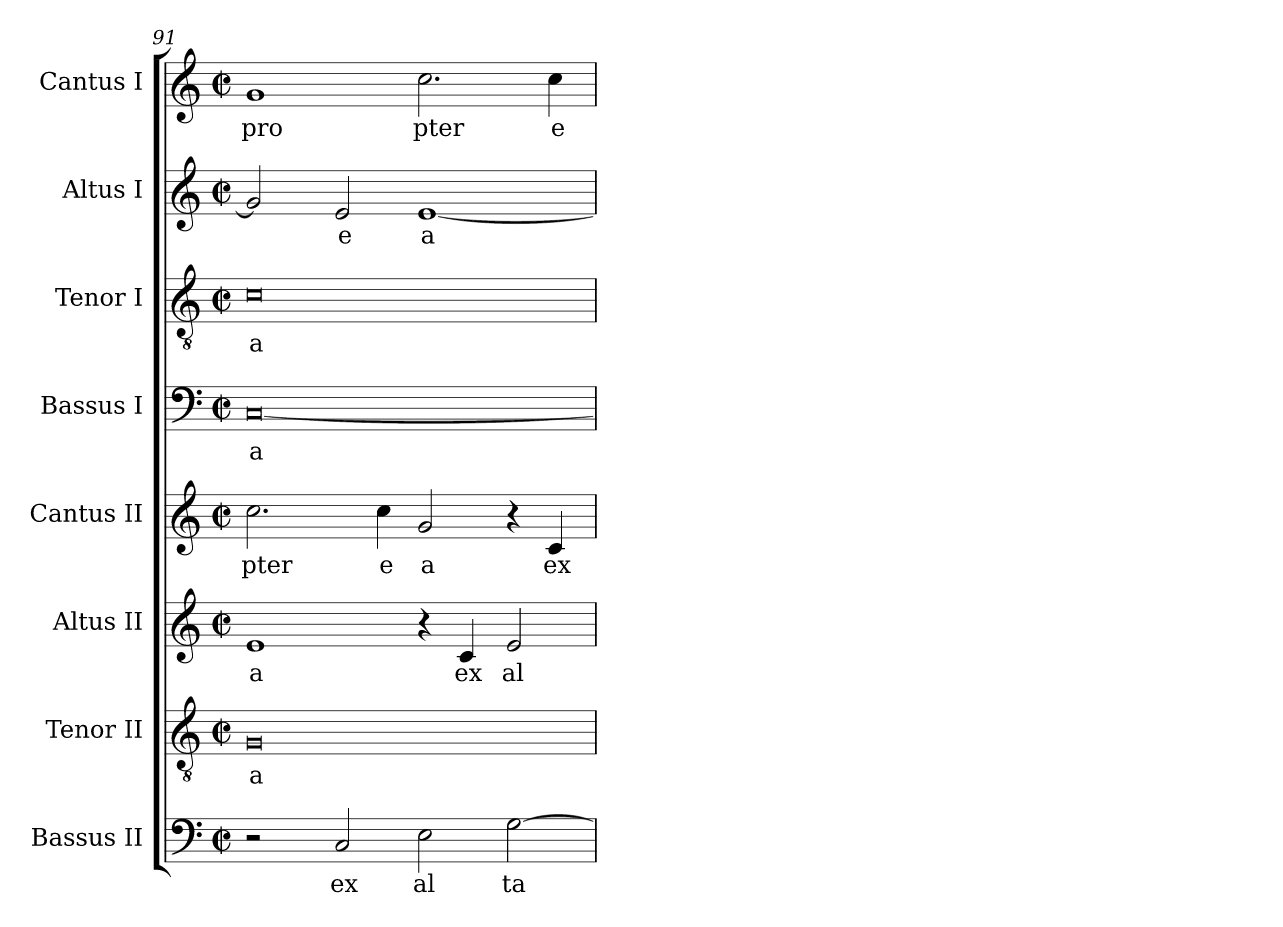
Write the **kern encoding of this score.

**kern	**text	**kern	**text	**kern	**text	**kern	**text	**kern	**text	**kern	**text	**kern	**text	**kern	**text
*part8	*part8	*part7	*part7	*part6	*part6	*part5	*part5	*part4	*part4	*part3	*part3	*part2	*part2	*part1	*part1
*staff8	*staff8	*staff7	*staff7	*staff6	*staff6	*staff5	*staff5	*staff4	*staff4	*staff3	*staff3	*staff2	*staff2	*staff1	*staff1
*I"Bassus II	*	*I"Tenor II	*	*I"Altus II	*	*I"Cantus II	*	*I"Bassus I	*	*I"Tenor I	*	*I"Altus I	*	*I"Cantus I	*
!!LO:LB:g=z
*clefF4	*	*clefGv2	*	*clefG2	*	*clefG2	*	*clefF4	*	*clefGv2	*	*clefG2	*	*clefG2	*
*M2/2	*	*M2/2	*	*M2/2	*	*M2/2	*	*M2/2	*	*M2/2	*	*M2/2	*	*M2/2	*
*met(c|)	*	*met(c|)	*	*met(c|)	*	*met(c|)	*	*met(c|)	*	*met(c|)	*	*met(c|)	*	*met(c|)	*
=91	=91	=91	=91	=91	=91	=91	=91	=91	=91	=91	=91	=91	=91	=91	=91
!	!	!	!LO:LY:b:cj	!	!LO:LY:b:cj	!	!LO:LY:b:cj	!	!LO:LY:b:rj	!	!LO:LY:b:cj	!	!	!	!LO:LY:b:cj
*	*	*	*	*	*	*	*	*	*	*^	*	*	*	*	*
2r	.	0G	-a	1e	a	2.cc\	pter	[<0C	a	0c	4ryy	a	2g/]	.	1g	pro
.	.	.	.	.	.	.	.	.	.	.	64ryy	.	.	.	.	.
.	.	.	.	.	.	.	.	.	.	.	1ryy	.	.	.	.	.
!	!LO:LY:b:cj	!	!	!	!	!	!	!	!	!	!	!	!	!LO:LY:b:cj	!	!
2C/	ex	.	.	.	.	.	.	.	.	.	.	.	2e/	e	.	.
!	!	!	!	!	!	!	!LO:LY:b:cj	!	!	!	!	!	!	!	!	!
.	.	.	.	.	.	4cc\	e	.	.	.	.	.	.	.	.	.
!	!LO:LY:b:cj	!	!	!	!	!	!LO:LY:b:cj	!	!	!	!	!	!	!LO:LY:b:rj	!	!LO:LY:b:cj
2E\	al	.	.	4r	.	2g/	a	.	.	.	.	.	[<1e	a	2.cc\	pter
!	!	!	!	!	!LO:LY:b:cj	!	!	!	!	!	!	!	!	!	!	!
.	.	.	.	4c/	ex	.	.	.	.	.	.	.	.	.	.	.
.	.	.	.	.	.	.	.	.	.	.	2ryy	.	.	.	.	.
!	!LO:LY:b:cj	!	!	!	!LO:LY:b:cj	!	!	!	!	!	!	!	!	!	!	!
[>2G\	ta	.	.	2e/	al	4r	.	.	.	.	.	.	.	.	.	.
!	!	!	!	!	!	!	!LO:LY:b:cj	!	!	!	!	!	!	!	!	!LO:LY:b:cj
.	.	.	.	.	.	4c/	ex	.	.	.	.	.	.	.	4cc\	e
.	.	.	.	.	.	.	.	.	.	.	8...ryy	.	.	.	.	.
*	*	*	*	*	*	*	*	*	*	*v	*v	*	*	*	*	*
=	=	=	=	=	=	=	=	=	=	=	=	=	=	=	=
*-	*-	*-	*-	*-	*-	*-	*-	*-	*-	*-	*-	*-	*-	*-	*-
